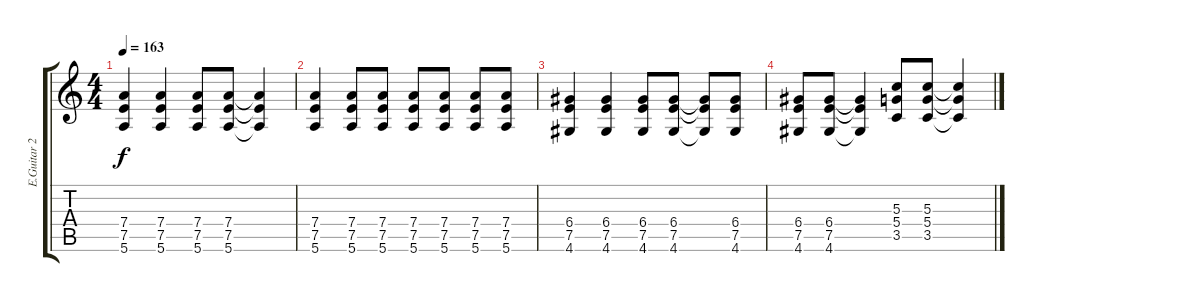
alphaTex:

\track ("E.Guitar 2" "E.Guitar 2") {instrument distortionguitar}
\staff {score tabs}
\tuning (E4 B3 G3 D3 A2 E2) {hide}
\ts (4 4)
\tempo 163
\clef g2
\ks c
(7.4 7.5 5.6).4{dy f} (7.4 7.5 5.6).4 (7.4 7.5 5.6).8 (7.4 7.5 5.6).8 (7.4{t} 7.5{t} 5.6{t}).4 |
(7.4 7.5 5.6).4 (7.4 7.5 5.6).8 (7.4 7.5 5.6).8 (7.4 7.5 5.6).8 (7.4 7.5 5.6).8 (7.4 7.5 5.6).8 (7.4 7.5 5.6).8 |
(6.4 7.5 4.6).4 (6.4 7.5 4.6).4 (6.4 7.5 4.6).8 (6.4 7.5 4.6).8 (6.4{t} 7.5{t} 4.6{t}).8 (6.4 7.5 4.6).8 |
(6.4 7.5 4.6).8 (6.4 7.5 4.6).8 (6.4{t} 7.5{t} 4.6{t}).4 (5.3 5.4 3.5).8 (5.3 5.4 3.5).8 (5.3{t} 5.4{t} 3.5{t}).4
